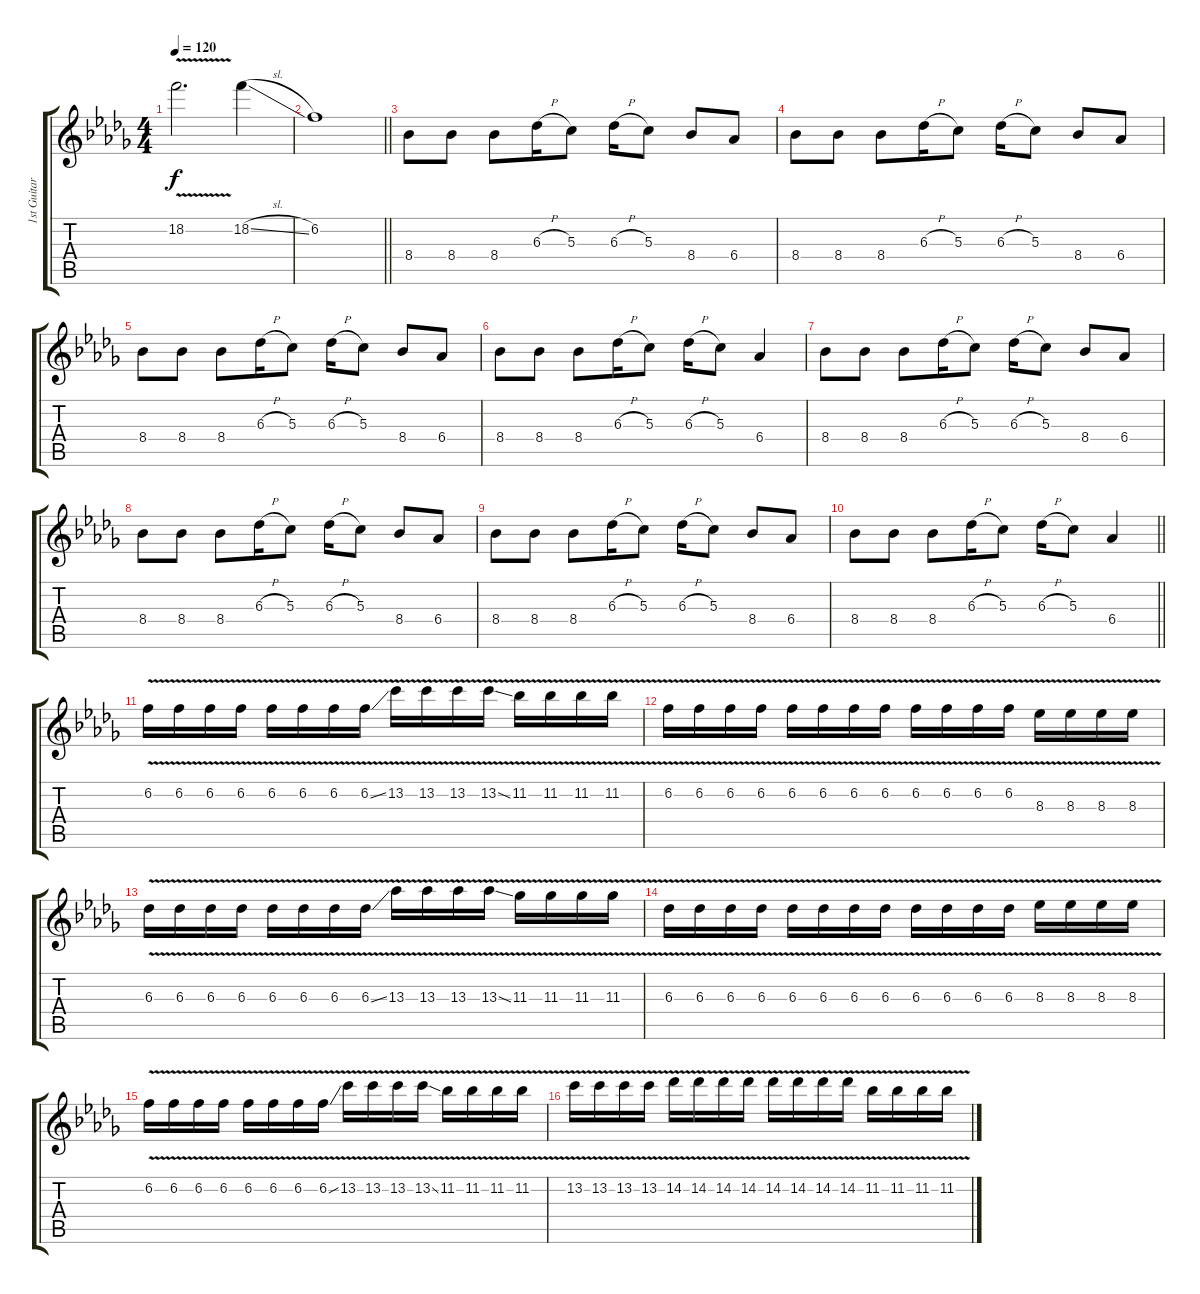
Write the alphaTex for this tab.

\track ("1st Guitar" "1st Guitar") {instrument electricguitarclean}
\staff {score tabs}
\tuning (E4 B3 G3 D3 A2 E2) {hide}
\ts (4 4)
\tempo 120
\clef g2
\ks db
18.2{v}.2{d dy f} 18.2{sl}.4 |
\barLineRight lightlight
6.2.1 |
8.4.8{balance 16} 8.4.8 8.4.8 6.3{h}.16 5.3.8 6.3{h}.16 5.3.8 8.4.8 6.4.8 |
8.4.8 8.4.8 8.4.8 6.3{h}.16 5.3.8 6.3{h}.16 5.3.8 8.4.8 6.4.8 |
8.4.8 8.4.8 8.4.8 6.3{h}.16 5.3.8 6.3{h}.16 5.3.8 8.4.8 6.4.8 |
8.4.8 8.4.8 8.4.8 6.3{h}.16 5.3.8 6.3{h}.16 5.3.8 6.4.4 |
8.4.8 8.4.8 8.4.8 6.3{h}.16 5.3.8 6.3{h}.16 5.3.8 8.4.8 6.4.8 |
8.4.8 8.4.8 8.4.8 6.3{h}.16 5.3.8 6.3{h}.16 5.3.8 8.4.8 6.4.8 |
8.4.8 8.4.8 8.4.8 6.3{h}.16 5.3.8 6.3{h}.16 5.3.8 8.4.8 6.4.8 |
\barLineRight lightlight
8.4.8 8.4.8 8.4.8 6.3{h}.16 5.3.8 6.3{h}.16 5.3.8 6.4.4 |
6.2{v}.16{volume 16 balance 8} 6.2{v}.16 6.2{v}.16 6.2{v}.16 6.2{v}.16 6.2{v}.16 6.2{v}.16 6.2{v ss}.16 13.2{v}.16 13.2{v}.16 13.2{v}.16 13.2{v ss}.16 11.2{v}.16 11.2{v}.16 11.2{v}.16 11.2{v}.16 |
6.2{v}.16 6.2{v}.16 6.2{v}.16 6.2{v}.16 6.2{v}.16 6.2{v}.16 6.2{v}.16 6.2{v}.16 6.2{v}.16 6.2{v}.16 6.2{v}.16 6.2{v}.16 8.3{v}.16 8.3{v}.16 8.3{v}.16 8.3{v}.16 |
6.3{v}.16 6.3{v}.16 6.3{v}.16 6.3{v}.16 6.3{v}.16 6.3{v}.16 6.3{v}.16 6.3{v ss}.16 13.3{v}.16 13.3{v}.16 13.3{v}.16 13.3{v ss}.16 11.3{v}.16 11.3{v}.16 11.3{v}.16 11.3{v}.16 |
6.3{v}.16 6.3{v}.16 6.3{v}.16 6.3{v}.16 6.3{v}.16 6.3{v}.16 6.3{v}.16 6.3{v}.16 6.3{v}.16 6.3{v}.16 6.3{v}.16 6.3{v}.16 8.3{v}.16 8.3{v}.16 8.3{v}.16 8.3{v}.16 |
6.2{v}.16 6.2{v}.16 6.2{v}.16 6.2{v}.16 6.2{v}.16 6.2{v}.16 6.2{v}.16 6.2{v ss}.16 13.2{v}.16 13.2{v}.16 13.2{v}.16 13.2{v ss}.16 11.2{v}.16 11.2{v}.16 11.2{v}.16 11.2{v}.16 |
13.2{v}.16 13.2{v}.16 13.2{v}.16 13.2{v}.16 14.2{v}.16 14.2{v}.16 14.2{v}.16 14.2{v}.16 14.2{v}.16 14.2{v}.16 14.2{v}.16 14.2{v}.16 11.2{v}.16 11.2{v}.16 11.2{v}.16 11.2{v}.16
